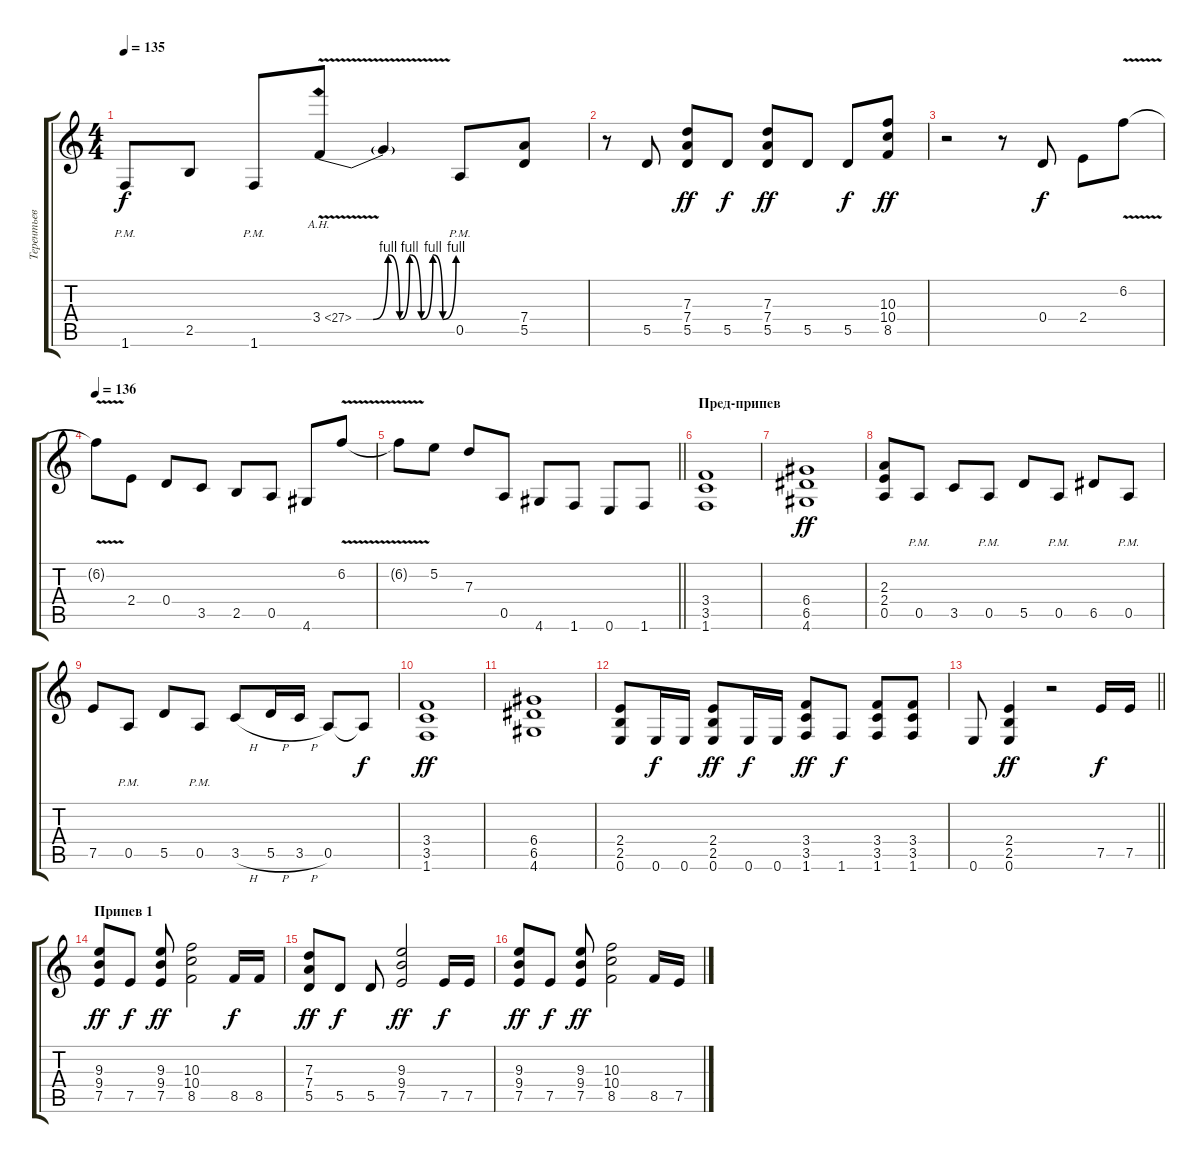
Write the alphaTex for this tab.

\track ("Терентьев" "Терентьев") {instrument distortionguitar}
\staff {score tabs}
\tuning (E4 B3 G3 D3 A2 E2) {hide}
\ts (4 4)
\tempo 135
\clef g2
\ks c
1.6{pm}.8{dy f} 2.5.8 1.6{pm}.8 3.4{be (custom 0 0 10 0 19 4 26 0 32 4 39 0 46 4 52 0 60 4) ah 24 v}.8 3.4{t}.4 0.5{pm}.8 (7.4 5.5).8 |
r.8 5.5.8 (7.3 7.4 5.5).8{dy ff} 5.5.8{dy f} (7.3 7.4 5.5).8{dy ff} 5.5.8 5.5.8{dy f} (10.3 10.4 8.5).8{dy ff} |
r.2 r.8 0.4.8{dy f} 2.4.8 6.2{v}.8 |
\tempo 136
6.2{t}.8 2.4.8 0.4.8 3.5.8 2.5.8 0.5.8 4.6.8 6.2{v}.8 |
\barLineRight lightlight
6.2{t}.8 5.2.8 7.3.8 0.5.8 4.6.8 1.6.8 0.6.8 1.6.8 |
\section ("" "Пред-припев")
(3.4 3.5 1.6).1 |
(6.4 6.5 4.6).1{dy ff} |
(2.3 2.4 0.5).8 0.5{pm}.8 3.5.8 0.5{pm}.8 5.5.8 0.5{pm}.8 6.5.8 0.5{pm}.8 |
7.5.8 0.5{pm}.8 5.5.8 0.5{pm}.8 3.5{h}.8 5.5{h}.16 3.5{h}.16 0.5.8 0.5{t}.8{dy f} |
(3.4 3.5 1.6).1{dy ff} |
(6.4 6.5 4.6).1 |
(2.4 2.5 0.6).8 0.6.16{dy f} 0.6.16 (2.4 2.5 0.6).8{dy ff} 0.6.16{dy f} 0.6.16 (3.4 3.5 1.6).8{dy ff} 1.6.8{dy f} (3.4 3.5 1.6).8 (3.4 3.5 1.6).8 |
\barLineRight lightlight
0.6.8 (2.4 2.5 0.6).4{dy ff} r.2 7.5.16{dy f} 7.5.16 |
\section ("" "Припев 1")
(9.3 9.4 7.5).8{dy ff} 7.5.8{dy f} (9.3 9.4 7.5).8{dy ff} (10.3 10.4 8.5).2 8.5.16{dy f} 8.5.16 |
(7.3 7.4 5.5).8{dy ff} 5.5.8{dy f} 5.5.8 (9.3 9.4 7.5).2{dy ff} 7.5.16{dy f} 7.5.16 |
(9.3 9.4 7.5).8{dy ff} 7.5.8{dy f} (9.3 9.4 7.5).8{dy ff} (10.3 10.4 8.5).2 8.5.16 7.5.16
